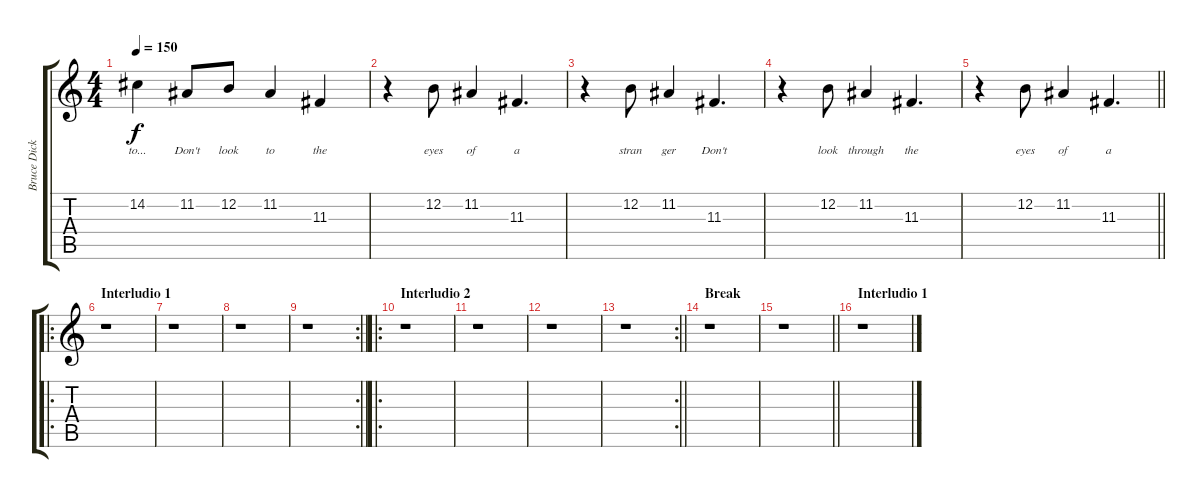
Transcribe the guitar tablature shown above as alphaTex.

\track ("Bruce Dickinson" "Bruce Dick") {instrument lead2sawtooth}
\staff {score tabs}
\tuning (E4 B3 G3 D3 A2 E2) {hide}
\ts (4 4)
\tempo 150
\clef g2
\ks c
14.2.4{lyrics (0 "to...") lyrics (1 "") lyrics (2 "") lyrics (3 "") lyrics (4 "") dy f} 11.2.8{lyrics (0 "Don't") lyrics (1 "") lyrics (2 "") lyrics (3 "") lyrics (4 "")} 12.2.8{lyrics (0 "look") lyrics (1 "") lyrics (2 "") lyrics (3 "") lyrics (4 "")} 11.2.4{lyrics (0 "to") lyrics (1 "") lyrics (2 "") lyrics (3 "") lyrics (4 "")} 11.3.4{lyrics (0 "the") lyrics (1 "") lyrics (2 "") lyrics (3 "") lyrics (4 "")} |
r.4 12.2.8{lyrics (0 "eyes") lyrics (1 "") lyrics (2 "") lyrics (3 "") lyrics (4 "")} 11.2.4{lyrics (0 "of") lyrics (1 "") lyrics (2 "") lyrics (3 "") lyrics (4 "")} 11.3.4{d lyrics (0 "a") lyrics (1 "") lyrics (2 "") lyrics (3 "") lyrics (4 "")} |
r.4 12.2.8{lyrics (0 "stran") lyrics (1 "") lyrics (2 "") lyrics (3 "") lyrics (4 "")} 11.2.4{lyrics (0 "ger") lyrics (1 "") lyrics (2 "") lyrics (3 "") lyrics (4 "")} 11.3.4{d lyrics (0 "Don't") lyrics (1 "") lyrics (2 "") lyrics (3 "") lyrics (4 "")} |
r.4 12.2.8{lyrics (0 "look") lyrics (1 "") lyrics (2 "") lyrics (3 "") lyrics (4 "")} 11.2.4{lyrics (0 "through") lyrics (1 "") lyrics (2 "") lyrics (3 "") lyrics (4 "")} 11.3.4{d lyrics (0 "the") lyrics (1 "") lyrics (2 "") lyrics (3 "") lyrics (4 "")} |
\barLineRight lightlight
r.4 12.2.8{lyrics (0 "eyes") lyrics (1 "") lyrics (2 "") lyrics (3 "") lyrics (4 "")} 11.2.4{lyrics (0 "of") lyrics (1 "") lyrics (2 "") lyrics (3 "") lyrics (4 "")} 11.3.4{d lyrics (0 "a") lyrics (1 "") lyrics (2 "") lyrics (3 "") lyrics (4 "")} |
\ro
\section ("" "Interludio 1")
r.1 |
r.1 |
r.1 |
\rc 2
\barLineRight lightlight
r.1 |
\ro
\section ("" "Interludio 2")
r.1 |
r.1 |
r.1 |
\rc 2
\barLineRight lightlight
r.1 |
\section ("" "Break")
r.1 |
\barLineRight lightlight
r.1 |
\section ("" "Interludio 1")
r.1
